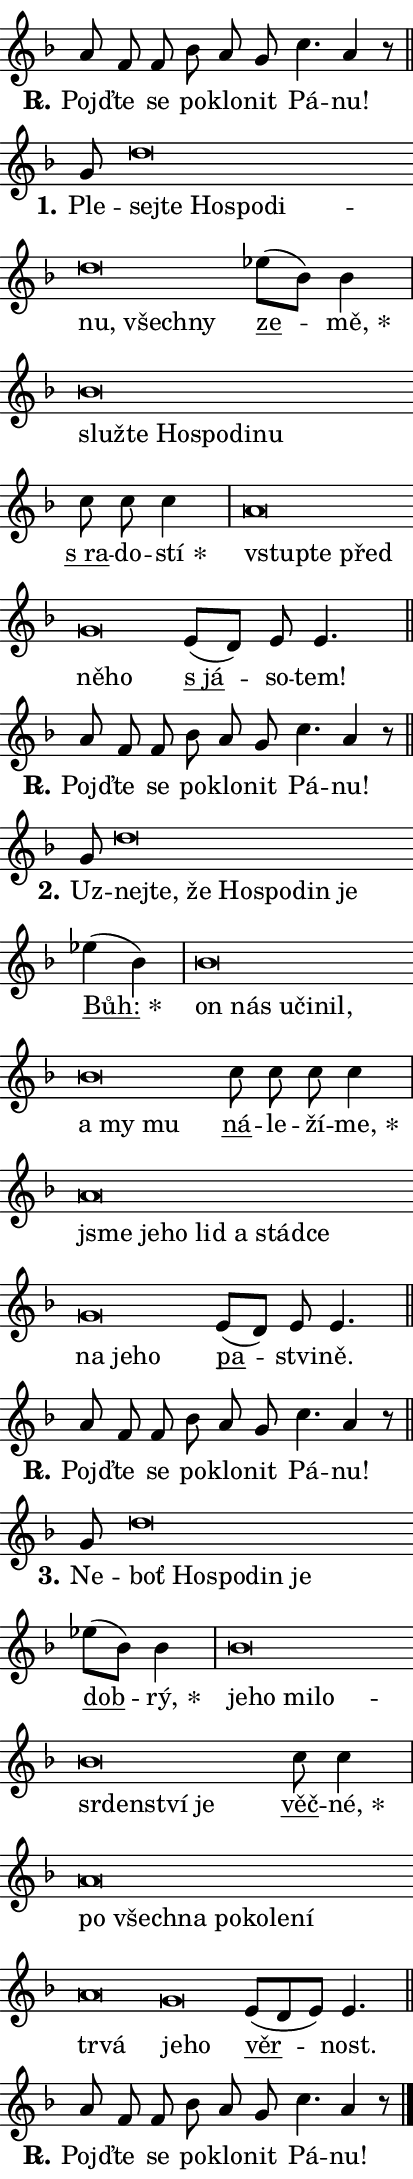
\version "2.22.1"
\header { tagline = "" }
\paper {
  indent = 0\cm
  top-margin = 0\cm
  right-margin = 0\cm
  bottom-margin = 0\cm
  left-margin = 0\cm
  paper-width = 7\cm
  page-breaking = #ly:one-page-breaking
  system-system-spacing.basic-distance = #11
  score-system-spacing.basic-distance = #11
  ragged-last = ##f
}


%% Author: Thomas Morley
%% https://lists.gnu.org/archive/html/lilypond-user/2020-05/msg00002.html
#(define (line-position grob)
"Returns position of @var[grob} in current system:
   @code{'start}, if at first time-step
   @code{'end}, if at last time-step
   @code{'middle} otherwise
"
  (let* ((col (ly:item-get-column grob))
         (ln (ly:grob-object col 'left-neighbor))
         (rn (ly:grob-object col 'right-neighbor))
         (col-to-check-left (if (ly:grob? ln) ln col))
         (col-to-check-right (if (ly:grob? rn) rn col))
         (break-dir-left
           (and
             (ly:grob-property col-to-check-left 'non-musical #f)
             (ly:item-break-dir col-to-check-left)))
         (break-dir-right
           (and
             (ly:grob-property col-to-check-right 'non-musical #f)
             (ly:item-break-dir col-to-check-right))))
        (cond ((eqv? 1 break-dir-left) 'start)
              ((eqv? -1 break-dir-right) 'end)
              (else 'middle))))

#(define (tranparent-at-line-position vctor)
  (lambda (grob)
  "Relying on @code{line-position} select the relevant enry from @var{vctor}.
Used to determine transparency,"
    (case (line-position grob)
      ((end) (not (vector-ref vctor 0)))
      ((middle) (not (vector-ref vctor 1)))
      ((start) (not (vector-ref vctor 2))))))

noteHeadBreakVisibility =
#(define-music-function (break-visibility)(vector?)
"Makes @code{NoteHead}s transparent relying on @var{break-visibility}"
#{
  \override NoteHead.transparent =
    #(tranparent-at-line-position break-visibility)
#})

#(define delete-ledgers-for-transparent-note-heads
  (lambda (grob)
    "Reads whether a @code{NoteHead} is transparent.
If so this @code{NoteHead} is removed from @code{'note-heads} from
@var{grob}, which is supposed to be @code{LedgerLineSpanner}.
As a result ledgers are not printed for this @code{NoteHead}"
    (let* ((nhds-array (ly:grob-object grob 'note-heads))
           (nhds-list
             (if (ly:grob-array? nhds-array)
                 (ly:grob-array->list nhds-array)
                 '()))
           ;; Relies on the transparent-property being done before
           ;; Staff.LedgerLineSpanner.after-line-breaking is executed.
           ;; This is fragile ...
           (to-keep
             (remove
               (lambda (nhd)
                 (ly:grob-property nhd 'transparent #f))
               nhds-list)))
      ;; TODO find a better method to iterate over grob-arrays, similiar
      ;; to filter/remove etc for lists
      ;; For now rebuilt from scratch
      (set! (ly:grob-object grob 'note-heads)  '())
      (for-each
        (lambda (nhd)
          (ly:pointer-group-interface::add-grob grob 'note-heads nhd))
        to-keep))))

hideNotes = {
  \noteHeadBreakVisibility #begin-of-line-visible
}
unHideNotes = {
  \noteHeadBreakVisibility #all-visible
}

% work-around for resetting accidentals
% https://lilypond.org/doc/v2.23/Documentation/notation/displaying-rhythms#unmetered-music
cadenzaMeasure = {
  \cadenzaOff
  \partial 1024 s1024
  \cadenzaOn
}

#(define-markup-command (accent layout props text) (markup?)
  "Underline accented syllable"
  (interpret-markup layout props
    #{\markup \override #'(offset . 4.3) \underline { #text }#}))

responsum = \markup \concat {
  "R" \hspace #-1.05 \path #0.1 #'((moveto 0 0.07) (lineto 0.9 0.8)) \hspace #0.05 "."
}

\layout {
    \context {
        \Staff
        \remove "Time_signature_engraver"
        \override LedgerLineSpanner.after-line-breaking = #delete-ledgers-for-transparent-note-heads
    }
    \context {
        \Voice {
            \override NoteHead.output-attributes = #'((class . "notehead"))
            \override Hairpin.height = #0.55
        }
    }
    \context {
        \Lyrics {
            \override StanzaNumber.output-attributes = #'((class . "stanzanumber"))
            \override LyricSpace.minimum-distance = #0.9
            \override LyricText.font-name = #"TeX Gyre Schola"
            \override LyricText.font-size = 1
            \override StanzaNumber.font-name = #"TeX Gyre Schola Bold"
            \override StanzaNumber.font-size = 1
        }
    }
}

% magnetic-lyrics.ily
%
%   written by
%     Jean Abou Samra <jean@abou-samra.fr>
%     Werner Lemberg <wl@gnu.org>
%
%   adapted by
%     Jiri Hon <jiri.hon@gmail.com>
%
% Version 2022-Apr-15

% https://www.mail-archive.com/lilypond-user@gnu.org/msg149350.html

#(define (Left_hyphen_pointer_engraver context)
   "Collect syllable-hyphen-syllable occurrences in lyrics and store
them in properties.  This engraver only looks to the left.  For
example, if the lyrics input is @code{foo -- bar}, it does the
following.

@itemize @bullet
@item
Set the @code{text} property of the @code{LyricHyphen} grob between
@q{foo} and @q{bar} to @code{foo}.

@item
Set the @code{left-hyphen} property of the @code{LyricText} grob with
text @q{foo} to the @code{LyricHyphen} grob between @q{foo} and
@q{bar}.
@end itemize

Use this auxiliary engraver in combination with the
@code{lyric-@/text::@/apply-@/magnetic-@/offset!} hook."
   (let ((hyphen #f)
         (text #f))
     (make-engraver
      (acknowledgers
       ((lyric-syllable-interface engraver grob source-engraver)
        (set! text grob)))
      (end-acknowledgers
       ((lyric-hyphen-interface engraver grob source-engraver)
        ;(when (not (grob::has-interface grob 'lyric-space-interface))
          (set! hyphen grob)));)
      ((stop-translation-timestep engraver)
       (when (and text hyphen)
         (ly:grob-set-object! text 'left-hyphen hyphen))
       (set! text #f)
       (set! hyphen #f)))))

#(define (lyric-text::apply-magnetic-offset! grob)
   "If the space between two syllables is less than the value in
property @code{LyricText@/.details@/.squash-threshold}, move the right
syllable to the left so that it gets concatenated with the left
syllable.

Use this function as a hook for
@code{LyricText@/.after-@/line-@/breaking} if the
@code{Left_@/hyphen_@/pointer_@/engraver} is active."
   (let ((hyphen (ly:grob-object grob 'left-hyphen #f)))
     (when hyphen
       (let ((left-text (ly:spanner-bound hyphen LEFT)))
         (when (grob::has-interface left-text 'lyric-syllable-interface)
           (let* ((common (ly:grob-common-refpoint grob left-text X))
                  (this-x-ext (ly:grob-extent grob common X))
                  (left-x-ext
                   (begin
                     ;; Trigger magnetism for left-text.
                     (ly:grob-property left-text 'after-line-breaking)
                     (ly:grob-extent left-text common X)))
                  ;; `delta` is the gap width between two syllables.
                  (delta (- (interval-start this-x-ext)
                            (interval-end left-x-ext)))
                  (details (ly:grob-property grob 'details))
                  (threshold (assoc-get 'squash-threshold details 0.2)))
             (when (< delta threshold)
               (let* (;; We have to manipulate the input text so that
                      ;; ligatures crossing syllable boundaries are not
                      ;; disabled.  For languages based on the Latin
                      ;; script this is essentially a beautification.
                      ;; However, for non-Western scripts it can be a
                      ;; necessity.
                      (lt (ly:grob-property left-text 'text))
                      (rt (ly:grob-property grob 'text))
                      (is-space (grob::has-interface hyphen 'lyric-space-interface))
                      (space (if is-space " " ""))
                      (space-markup (grob-interpret-markup grob " "))
                      (space-size (interval-length (ly:stencil-extent space-markup X)))
                      (extra-delta (if is-space space-size 0))
                      ;; Append new syllable.
                      (ltrt-space (if (and (string? lt) (string? rt))
                                (string-append lt space rt)
                                (make-concat-markup (list lt space rt))))
                      ;; Right-align `ltrt` to the right side.
                      (ltrt-space-markup (grob-interpret-markup
                               grob
                               (make-translate-markup
                                (cons (interval-length this-x-ext) 0)
                                (make-right-align-markup ltrt-space)))))
                 (begin
                   ;; Don't print `left-text`.
                   (ly:grob-set-property! left-text 'stencil #f)
                   ;; Set text and stencil (which holds all collected
                   ;; syllables so far) and shift it to the left.
                   (ly:grob-set-property! grob 'text ltrt-space)
                   (ly:grob-set-property! grob 'stencil ltrt-space-markup)
                   (ly:grob-translate-axis! grob (- (- delta extra-delta)) X))))))))))


#(define (lyric-hyphen::displace-bounds-first grob)
   ;; Make very sure this callback isn't triggered too early.
   (let ((left (ly:spanner-bound grob LEFT))
         (right (ly:spanner-bound grob RIGHT)))
     (ly:grob-property left 'after-line-breaking)
     (ly:grob-property right 'after-line-breaking)
     (ly:lyric-hyphen::print grob)))

squashThreshold = #0.4

\layout {
  \context {
    \Lyrics
    \consists #Left_hyphen_pointer_engraver
    \override LyricText.after-line-breaking =
      #lyric-text::apply-magnetic-offset!
    \override LyricHyphen.stencil = #lyric-hyphen::displace-bounds-first
    \override LyricText.details.squash-threshold = \squashThreshold
    \override LyricHyphen.minimum-distance = 0
    \override LyricHyphen.minimum-length = \squashThreshold
  }
}

squash = \override LyricText.details.squash-threshold = 9999
unSquash = \override LyricText.details.squash-threshold = \squashThreshold

left = \override LyricText.self-alignment-X = #LEFT
unLeft = \revert LyricText.self-alignment-X

starOffset = #(lambda (grob) 
                (let ((x_offset (ly:self-alignment-interface::aligned-on-x-parent grob)))
                  (if (= x_offset 0) 0 (+ x_offset 1.2))))

star = #(define-music-function (syllable)(string?)
"Append star separator at the end of a syllable"
#{
  \once \override LyricText.X-offset = #starOffset
  \lyricmode { \markup {
    #syllable
    \override #'((font-name . "TeX Gyre Schola Bold")) \hspace #0.2 \lower #0.65 \larger "*"
  } }
#})

starAccent = #(define-music-function (syllable)(string?)
"Append star separator at the end of a syllable and make accent"
#{
  \once \override LyricText.X-offset = #starOffset
  \lyricmode { \markup {
    \accent #syllable
    \override #'((font-name . "TeX Gyre Schola Bold")) \hspace #0.2 \lower #0.65 \larger "*"
  } }
#})

breath = #(define-music-function (syllable)(string?)
"Append breathing indicator at the end of a syllable"
#{
  \lyricmode { \markup { #syllable "+" } }
#})

optionalBreath = #(define-music-function (syllable)(string?)
"Append optional breathing indicator at the end of a syllable"
#{
  \lyricmode { \markup { #syllable "(+)" } }
#})


\score {
    <<
        \new Voice = "melody" { \cadenzaOn \key f \major \relative { a'8 f f bes a g c4. a4 r8 \cadenzaMeasure \bar "||" \break }
\relative { g'8 d'\breve*1/16 \hideNotes \breve*1/16 \bar "" \breve*1/16 \bar "" \breve*1/16 \bar "" \breve*1/16 \bar "" \breve*1/16 \bar "" \breve*1/16 \breve*1/16 \bar "" \unHideNotes \bar "" es8[( bes)] bes4 \cadenzaMeasure \bar "|" bes\breve*1/16 \hideNotes \breve*1/16 \bar "" \breve*1/16 \bar "" \breve*1/16 \bar "" \breve*1/16 \breve*1/16 \bar "" \unHideNotes \bar "" c8 c c4 \cadenzaMeasure \bar "|" a\breve*1/16 \hideNotes \breve*1/16 \breve*1/16 \bar "" \unHideNotes g\breve*1/16 \hideNotes \breve*1/16 \bar "" \unHideNotes \bar "" e8[( d)] e e4. \cadenzaMeasure \bar "||" \break }
\relative { a'8 f f bes a g c4. a4 r8 \cadenzaMeasure \bar "||" \break }
\relative { g'8 d'\breve*1/16 \hideNotes \breve*1/16 \bar "" \breve*1/16 \bar "" \breve*1/16 \bar "" \breve*1/16 \bar "" \breve*1/16 \breve*1/16 \bar "" \unHideNotes \bar "" es4( bes) \cadenzaMeasure \bar "|" bes\breve*1/16 \hideNotes \breve*1/16 \bar "" \breve*1/16 \bar "" \breve*1/16 \bar "" \breve*1/16 \bar "" \breve*1/16 \bar "" \breve*1/16 \breve*1/16 \bar "" \unHideNotes \bar "" c8 c c c4 \cadenzaMeasure \bar "|" a\breve*1/16 \hideNotes \breve*1/16 \bar "" \breve*1/16 \bar "" \breve*1/16 \bar "" \breve*1/16 \bar "" \breve*1/16 \breve*1/16 \bar "" \unHideNotes g\breve*1/16 \hideNotes \breve*1/16 \breve*1/16 \bar "" \unHideNotes \bar "" e8[( d)] e e4. \cadenzaMeasure \bar "||" \break }
\relative { a'8 f f bes a g c4. a4 r8 \cadenzaMeasure \bar "||" \break }
\relative { g'8 d'\breve*1/16 \hideNotes \breve*1/16 \bar "" \breve*1/16 \bar "" \breve*1/16 \breve*1/16 \bar "" \unHideNotes \bar "" es8[( bes)] bes4 \cadenzaMeasure \bar "|" bes\breve*1/16 \hideNotes \breve*1/16 \bar "" \breve*1/16 \bar "" \breve*1/16 \bar "" \breve*1/16 \bar "" \breve*1/16 \bar "" \breve*1/16 \breve*1/16 \bar "" \unHideNotes \bar "" c8 c4 \cadenzaMeasure \bar "|" a\breve*1/16 \hideNotes \breve*1/16 \bar "" \breve*1/16 \bar "" \breve*1/16 \bar "" \breve*1/16 \bar "" \breve*1/16 \bar "" \breve*1/16 \bar "" \breve*1/16 \breve*1/16 \bar "" \unHideNotes g\breve*1/16 \hideNotes \breve*1/16 \bar "" \unHideNotes \bar "" e8[( d e)] e4. \cadenzaMeasure \bar "||" \break }
\relative { a'8 f f bes a g c4. a4 r8 \cadenzaMeasure \bar "||" \break } \bar "|." }
        \new Lyrics \lyricsto "melody" { \lyricmode { \set stanza = \responsum
Pojď -- te se po -- klo -- nit Pá -- nu!
\set stanza = "1."
Ple -- \left sej -- \squash te Ho -- spo -- di -- nu, všech -- ny \unLeft \unSquash \markup \accent ze -- \star mě, \left služ -- \squash te Ho -- spo -- di -- nu \unLeft \unSquash \markup \accent "s ra" -- do -- \star stí \left vstup -- \squash te před \left \unLeft \unSquash ně -- \squash ho \unLeft \unSquash \markup \accent "s já" -- so -- tem!
\set stanza = \responsum
Pojď -- te se po -- klo -- nit Pá -- nu!
\set stanza = "2."
Uz -- \left nej -- \squash te, že Ho -- spo -- din je \unLeft \unSquash \starAccent Bůh: \left on \squash nás u -- či -- nil, a my mu \unLeft \unSquash \markup \accent ná -- le -- ží -- \star me, \left jsme \squash je -- ho lid a stád -- ce \left \unLeft \unSquash na \squash je -- ho \unLeft \unSquash \markup \accent pa -- stvi -- ně.
\set stanza = \responsum
Pojď -- te se po -- klo -- nit Pá -- nu!
\set stanza = "3."
Ne -- \left boť \squash Ho -- spo -- din je \unLeft \unSquash \markup \accent dob -- \star rý, \left je -- \squash ho mi -- lo -- sr -- den -- ství je \unLeft \unSquash \markup \accent věč -- \star né, \left po \squash všech -- na po -- ko -- le -- ní tr -- vá \left \unLeft \unSquash je -- \squash ho \unLeft \unSquash \markup \accent věr -- nost.
\set stanza = \responsum
Pojď -- te se po -- klo -- nit Pá -- nu! } }
    >>
    \layout {}
}
